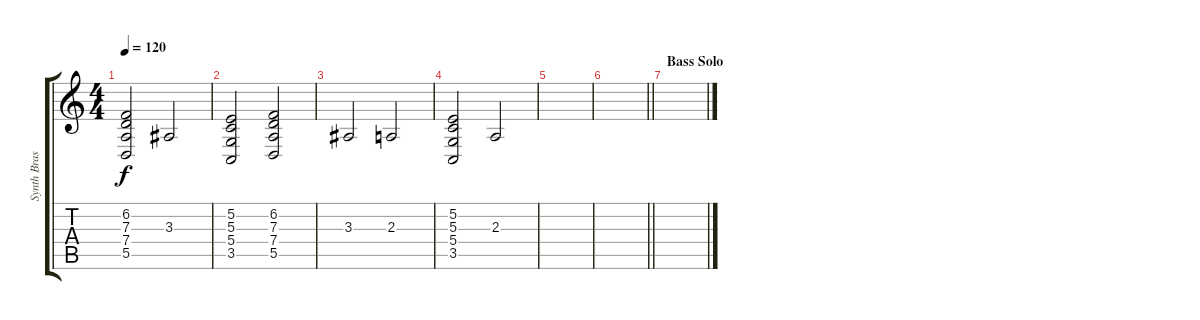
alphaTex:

\track ("Synth Brass" "Synth Bras") {instrument synthbrass1}
\staff {score tabs}
\tuning (E4 B3 G3 D3 A2 E2) {hide}
\ts (4 4)
\tempo 120
\clef g2
\ks c
(6.2 7.3 7.4 5.5).2{dy f} 3.3.2 |
(5.2 5.3 5.4 3.5).2 (6.2 7.3 7.4 5.5).2 |
3.3.2 2.3.2 |
(5.2 5.3 5.4 3.5).2 2.3.2 |
|
\barLineRight lightlight
|
\section ("" "Bass Solo")
